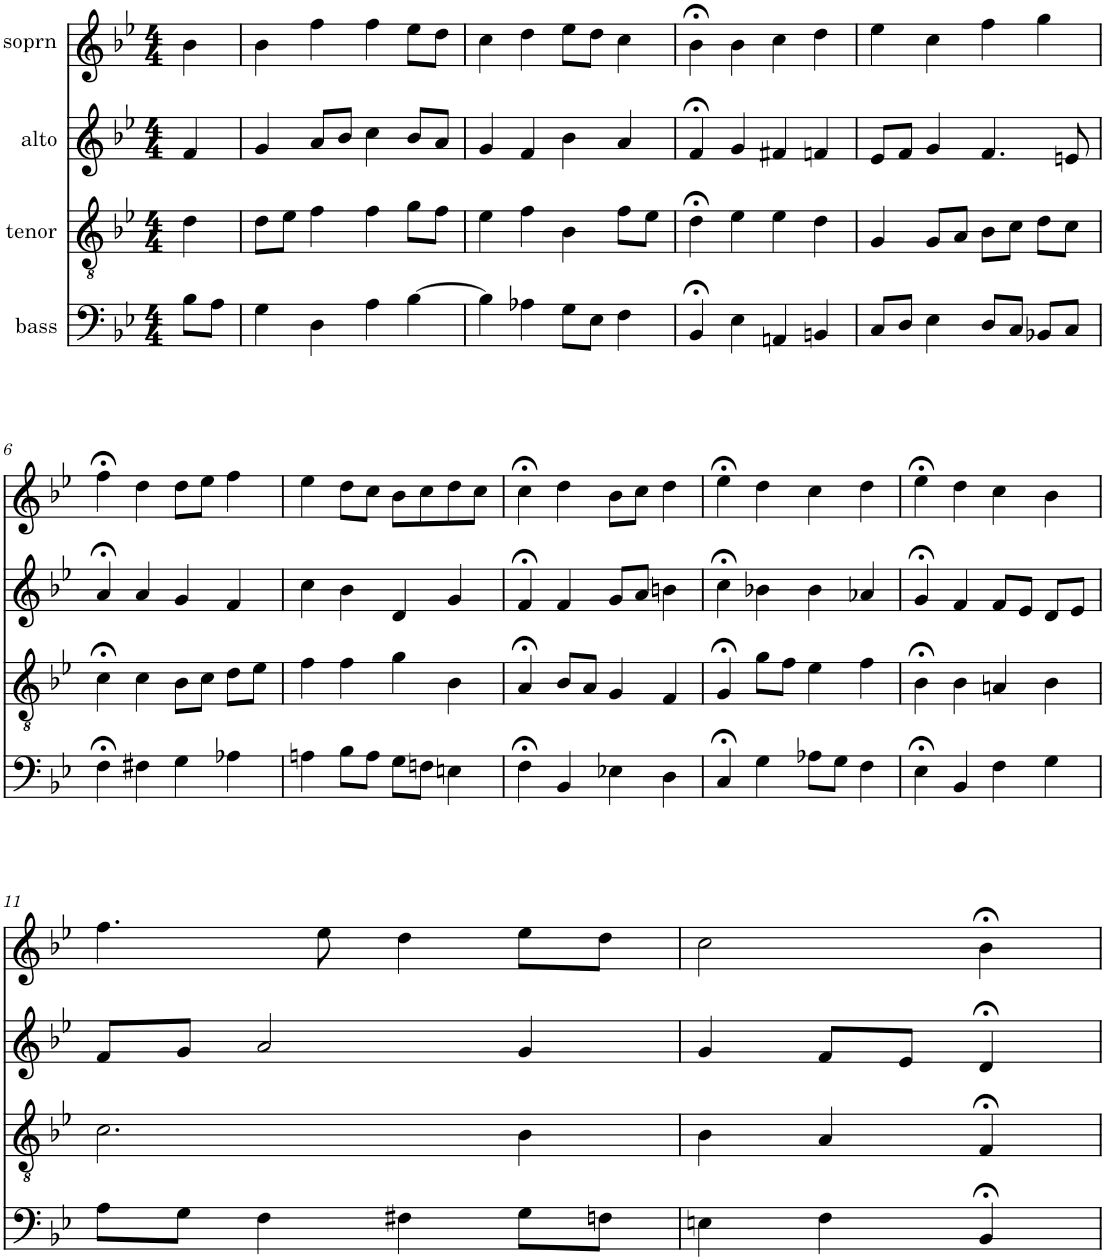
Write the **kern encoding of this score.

**kern	**kern	**kern	**kern
*part4	*part3	*part2	*part1
*staff4	*staff3	*staff2	*staff1
*I"bass	*I"tenor	*I"alto	*I"soprn
*clefF4	*clefGv2	*clefG2	*clefG2
*k[b-e-]	*k[b-e-]	*k[b-e-]	*k[b-e-]
*B-:	*B-:	*B-:	*B-:
*M4/4	*M4/4	*M4/4	*M4/4
=1	=1	=1	=1
8B-\L	4d\	4f/	4b-\
8A\J	.	.	.
=2	=2	=2	=2
4G\	8d\L	4g/	4b-\
.	8e-\J	.	.
4D\	4f\	8a/L	4ff\
.	.	8b-/J	.
4A\	4f\	4cc\	4ff\
[4B-\	8g\L	8b-/L	8ee-\L
.	8f\J	8a/J	8dd\J
=3	=3	=3	=3
4B-\]	4e-\	4g/	4cc\
4A-X\	4f\	4f/	4dd\
8G\L	4B-\	4b-\	8ee-\L
8E-\J	.	.	8dd\J
4F\	8f\L	4a/	4cc\
.	8e-\J	.	.
=4	=4	=4	=4
4BB-;</	4d;<\	4f;</	4b-;<\
4E-\	4e-\	4g/	4b-\
4AAn/	4e-\	4f#X/	4cc\
4BBn/	4d\	4fn/	4dd\
=5	=5	=5	=5
8C/L	4G/	8e-/L	4ee-\
8D/J	.	8f/J	.
4E-\	8G/L	4g/	4cc\
.	8A/J	.	.
8D/L	8B-\L	4.f/	4ff\
8C/J	8c\J	.	.
8BB-X/L	8d\L	.	4gg\
8C/J	8c\J	8en/	.
!!LO:LB:g=z
=6	=6	=6	=6
4F;<\	4c;<\	4a;</	4ff;<\
4F#X\	4c\	4a/	4dd\
4G\	8B-\L	4g/	8dd\L
.	8c\J	.	8ee-\J
4A-X\	8d\L	4f/	4ff\
.	8e-\J	.	.
=7	=7	=7	=7
4An\	4f\	4cc\	4ee-\
8B-\L	4f\	4b-\	8dd\L
8A\J	.	.	8cc\J
8G\L	4g\	4d/	8b-\L
8Fn\J	.	.	8cc\
4En\	4B-\	4g/	8dd\
.	.	.	8cc\J
=8	=8	=8	=8
4F;<\	4A;</	4f;</	4cc;<\
4BB-/	8B-/L	4f/	4dd\
.	8A/J	.	.
4E-X\	4G/	8g/L	8b-\L
.	.	8a/J	8cc\J
4D\	4F/	4bn\	4dd\
=9	=9	=9	=9
4C;</	4G;</	4cc;<\	4ee-;<\
4G\	8g\L	4b-X\	4dd\
.	8f\J	.	.
8A-X\L	4e-\	4b-\	4cc\
8G\J	.	.	.
4F\	4f\	4a-X/	4dd\
=10	=10	=10	=10
4E-;<\	4B-;<\	4g;</	4ee-;<\
4BB-/	4B-\	4f/	4dd\
4F\	4An/	8f/L	4cc\
.	.	8e-/J	.
4G\	4B-\	8d/L	4b-\
.	.	8e-/J	.
!!LO:LB:g=z
=11	=11	=11	=11
8A\L	2.c\	8f/L	4.ff\
8G\J	.	8g/J	.
4F\	.	2a/	.
.	.	.	8ee-\
4F#X\	.	.	4dd\
8G\L	4B-\	4g/	8ee-\L
8Fn\J	.	.	8dd\J
=12	=12	=12	=12
4En\	4B-\	4g/	2cc\
4F\	4A/	8f/L	.
.	.	8e-/J	.
4BB-;</	4F;</	4d;</	4b-;<\
=	=	=	=
*-	*-	*-	*-
